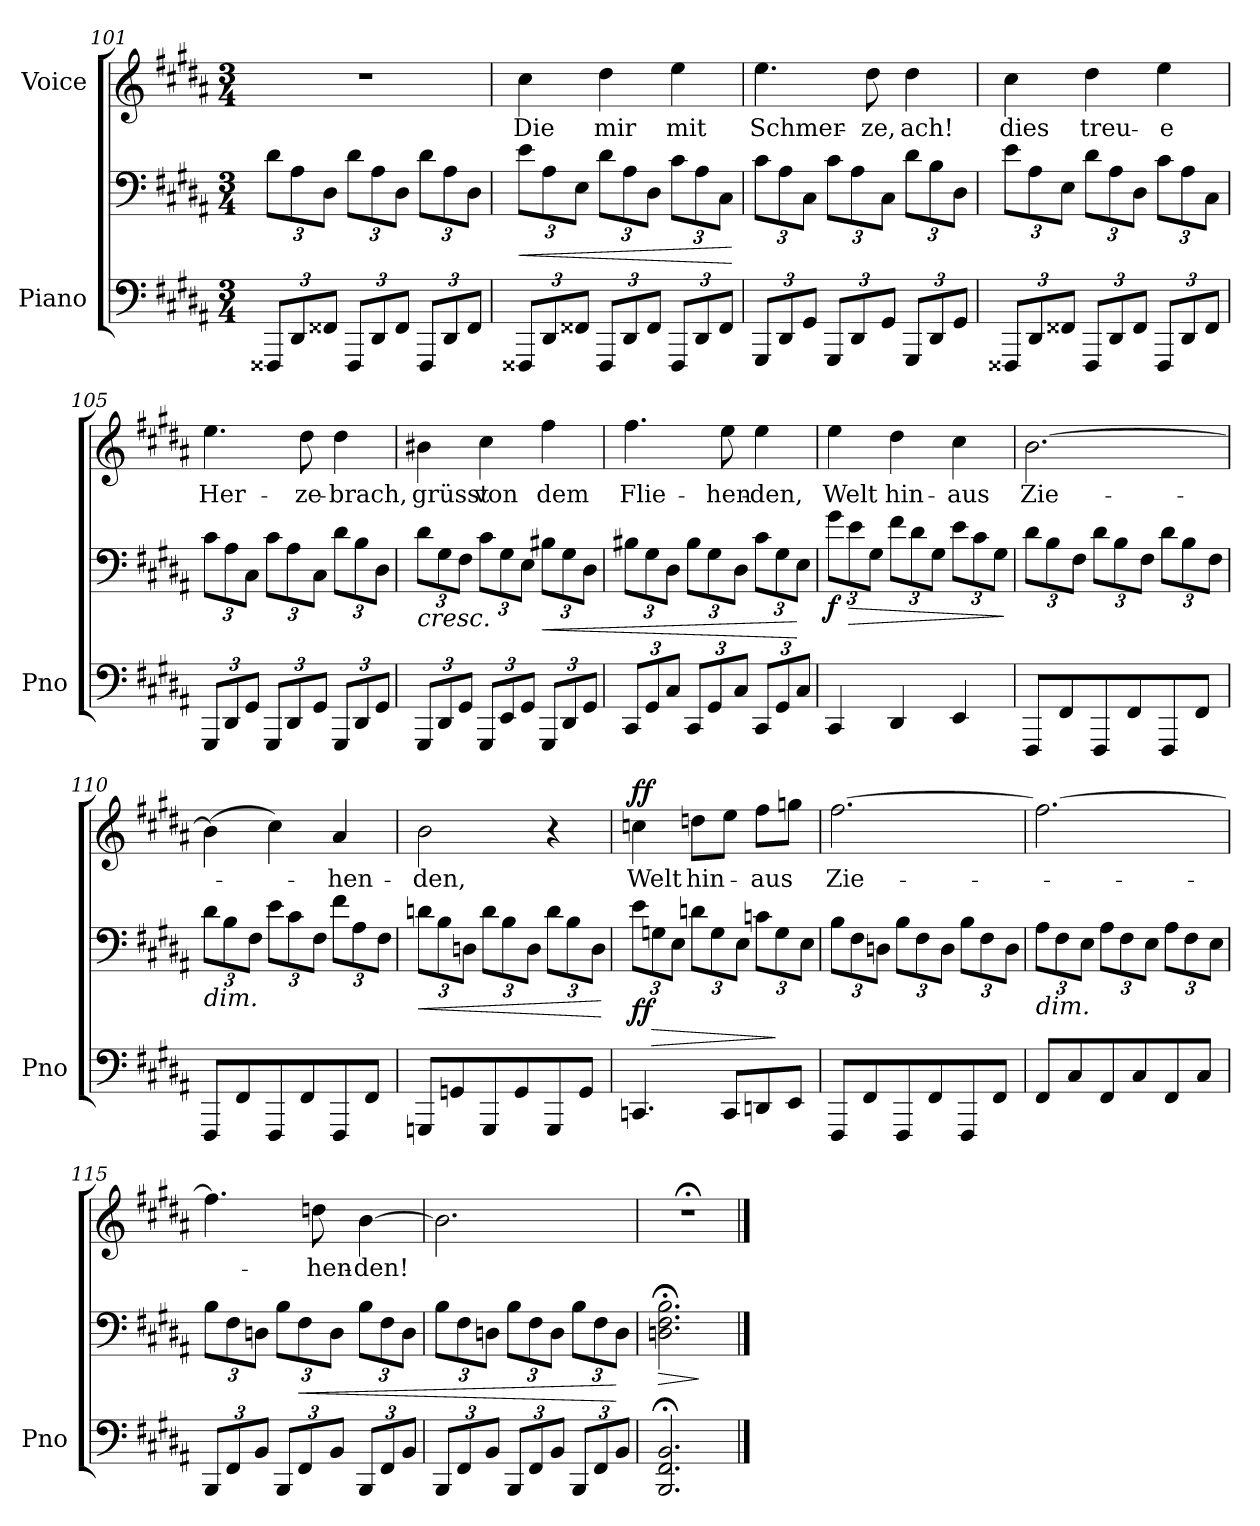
**kern	**kern	**dynam	**kern	**text	**dynam
*part2	*part2	*part2	*part1	*part1	*part1
*staff3	*staff2	*staff2/3	*staff1	*staff1	*staff1
*I"Piano	*	*	*I"Voice	*	*
*I'Pno	*	*	*	*	*
*clefF4	*clefF4	*	*clefG2	*	*
*k[f#c#g#d#a#]	*k[f#c#g#d#a#]	*	*k[f#c#g#d#a#]	*	*
*M3/4	*M3/4	*	*M3/4	*	*
*Xbrackettup	*Xbrackettup	*	*	*	*
=101	=101	=101	=101	=101	=101
12FFF##X/L	12d#\L	.	2.r	.	.
12DD#/	12A#\	.	.	.	.
12FF##X/J	12D#\J	.	.	.	.
12FFF##/L	12d#\L	.	.	.	.
12DD#/	12A#\	.	.	.	.
12FF##/J	12D#\J	.	.	.	.
12FFF##/L	12d#\L	.	.	.	.
12DD#/	12A#\	.	.	.	.
12FF##/J	12D#\J	.	.	.	.
=102	=102	=102	=102	=102	=102
!	!	!LO:HP:b	!	!	!
12FFF##X/L	12e\L	<	4cc#\	Die	.
12DD#/	12A#\	.	.	.	.
12FF##X/J	12E\J	.	.	.	.
12FFF##/L	12d#\L	.	4dd#\	mir	.
12DD#/	12A#\	.	.	.	.
12FF##/J	12D#\J	.	.	.	.
12FFF##/L	12c#\L	.	4ee\	mit	.
12DD#/	12A#\	.	.	.	.
12FF##/J	12C#\J	.	.	.	.
.	.	[	.	.	.
=103	=103	=103	=103	=103	=103
12GGG#/L	12c#\L	.	4.ee\	Schmer-	.
12DD#/	12A#\	.	.	.	.
12GG#/J	12C#\J	.	.	.	.
12GGG#/L	12c#\L	.	.	.	.
12DD#/	12A#\	.	.	.	.
.	.	.	8dd#\	-ze,	.
12GG#/J	12C#\J	.	.	.	.
12GGG#/L	12d#\L	.	4dd#\	ach!	.
12DD#/	12B\	.	.	.	.
12GG#/J	12D#\J	.	.	.	.
=104	=104	=104	=104	=104	=104
12FFF##X/L	12e\L	.	4cc#\	dies	.
12DD#/	12A#\	.	.	.	.
12FF##X/J	12E\J	.	.	.	.
12FFF##/L	12d#\L	.	4dd#\	treu-	.
12DD#/	12A#\	.	.	.	.
12FF##/J	12D#\J	.	.	.	.
12FFF##/L	12c#\L	.	4ee\	-e	.
12DD#/	12A#\	.	.	.	.
12FF##/J	12C#\J	.	.	.	.
=105	=105	=105	=105	=105	=105
12GGG#/L	12c#\L	.	4.ee\	Her-	.
12DD#/	12A#\	.	.	.	.
12GG#/J	12C#\J	.	.	.	.
12GGG#/L	12c#\L	.	.	.	.
12DD#/	12A#\	.	.	.	.
.	.	.	8dd#\	-ze-	.
12GG#/J	12C#\J	.	.	.	.
12GGG#/L	12d#\L	.	4dd#\	-brach,	.
12DD#/	12B\	.	.	.	.
12GG#/J	12D#\J	.	.	.	.
=106	=106	=106	=106	=106	=106
!	!LO:TX:b:i:t=cresc.	!	!	!	!
12GGG#/L	12d#\L	.	4b#X\	grüsst	.
12DD#/	12G#\	.	.	.	.
12GG#/J	12F#\J	.	.	.	.
12GGG#/L	12c#\L	.	4cc#\	von	.
12EE/	12G#\	.	.	.	.
12GG#/J	12E\J	.	.	.	.
!	!	!LO:HP:b	!	!	!
12GGG#/L	12B#X\L	<	4ff#\	dem	.
12DD#/	12G#\	.	.	.	.
12GG#/J	12D#\J	.	.	.	.
=107	=107	=107	=107	=107	=107
12CC#/L	12B#X\L	.	4.ff#\	Flie-	.
12GG#/	12G#\	.	.	.	.
12C#/J	12D#\J	.	.	.	.
12CC#/L	12B#\L	.	.	.	.
12GG#/	12G#\	.	.	.	.
.	.	.	8ee\	-hen-	.
12C#/J	12D#\J	.	.	.	.
12CC#/L	12c#\L	.	4ee\	-den,	.
12GG#/	12G#\	.	.	.	.
12C#/J	12E\J	[	.	.	.
=108	=108	=108	=108	=108	=108
!	!	!LO:DY:b	!	!	!
4CC#/	12g#\L	f	4ee\	Welt	.
!	!	!LO:HP:b	!	!	!
.	12e\	>	.	.	.
.	12G#\J	.	.	.	.
4DD#/	12f#\L	.	4dd#\	hin-	.
.	12d#\	.	.	.	.
.	12G#\J	.	.	.	.
4EE/	12e\L	.	4cc#\	-aus	.
.	12c#\	.	.	.	.
.	12G#\J	.	.	.	.
.	.	]	.	.	.
=109	=109	=109	=109	=109	=109
8FFF#/L	12d#\L	.	[2.b\	Zie-	.
.	12B\	.	.	.	.
8FF#/	.	.	.	.	.
.	12F#\J	.	.	.	.
8FFF#/	12d#\L	.	.	.	.
.	12B\	.	.	.	.
8FF#/	.	.	.	.	.
.	12F#\J	.	.	.	.
8FFF#/	12d#\L	.	.	.	.
.	12B\	.	.	.	.
8FF#/J	.	.	.	.	.
.	12F#\J	.	.	.	.
=110	=110	=110	=110	=110	=110
!	!LO:TX:b:i:t=dim.	!	!	!	!
8FFF#/L	12d#\L	.	(4b\]	.	.
.	12B\	.	.	.	.
8FF#/	.	.	.	.	.
.	12F#\J	.	.	.	.
8FFF#/	12e\L	.	4cc#\)	.	.
.	12c#\	.	.	.	.
8FF#/	.	.	.	.	.
.	12F#\J	.	.	.	.
8FFF#/	12f#\L	.	4a#/	-hen-	.
.	12A#\	.	.	.	.
8FF#/J	.	.	.	.	.
.	12F#\J	.	.	.	.
=111	=111	=111	=111	=111	=111
!	!	!LO:HP:b	!	!	!
8GGGn/L	12dn\L	<	2b\	-den,	.
.	12B\	.	.	.	.
8GGn/	.	.	.	.	.
.	12Dn\J	.	.	.	.
8GGG/	12d\L	.	.	.	.
.	12B\	.	.	.	.
8GG/	.	.	.	.	.
.	12D\J	.	.	.	.
8GGG/	12d\L	.	4r	.	.
.	12B\	.	.	.	.
8GG/J	.	.	.	.	.
.	12D\J	.	.	.	.
.	.	[	.	.	.
=112	=112	=112	=112	=112	=112
!	!	!LO:DY:b	!	!	!LO:DY:a
4.CCn/	12e\L	ff	4ccn\	Welt	ff
!	!	!LO:HP:b	!	!	!
.	12Gn\	>	.	.	.
.	12E\J	.	.	.	.
.	12dn\L	.	8ddn\L	hin-	.
.	12G\	.	.	.	.
8CC/L	.	.	8ee\J	.	.
.	12E\J	.	.	.	.
8DDn/	12cn\L	.	8ff#\L	-aus	.
.	12G\	]	.	.	.
8EE/J	.	.	8ggn\J	.	.
.	12E\J	.	.	.	.
=113	=113	=113	=113	=113	=113
8FFF#/L	12B\L	.	[2.ff#\	Zie-	.
.	12F#\	.	.	.	.
8FF#/	.	.	.	.	.
.	12Dn\J	.	.	.	.
8FFF#/	12B\L	.	.	.	.
.	12F#\	.	.	.	.
8FF#/	.	.	.	.	.
.	12D\J	.	.	.	.
8FFF#/	12B\L	.	.	.	.
.	12F#\	.	.	.	.
8FF#/J	.	.	.	.	.
.	12D\J	.	.	.	.
=114	=114	=114	=114	=114	=114
!	!LO:TX:b:i:t=dim.	!	!	!	!
8FF#/L	12A#\L	.	2.ff#\_	.	.
.	12F#\	.	.	.	.
8C#/	.	.	.	.	.
.	12E\J	.	.	.	.
8FF#/	12A#\L	.	.	.	.
.	12F#\	.	.	.	.
8C#/	.	.	.	.	.
.	12E\J	.	.	.	.
8FF#/	12A#\L	.	.	.	.
.	12F#\	.	.	.	.
8C#/J	.	.	.	.	.
.	12E\J	.	.	.	.
=115	=115	=115	=115	=115	=115
12BBB/L	12B\L	.	4.ff#\]	.	.
12FF#/	12F#\	.	.	.	.
12BB/J	12Dn\J	.	.	.	.
12BBB/L	12B\L	.	.	.	.
!	!	!LO:HP:b	!	!	!
12FF#/	12F#\	<	.	.	.
.	.	.	8ddn\	-hen-	.
12BB/J	12D\J	.	.	.	.
12BBB/L	12B\L	.	[4b\	-den!	.
12FF#/	12F#\	.	.	.	.
12BB/J	12D\J	.	.	.	.
=116	=116	=116	=116	=116	=116
12BBB/L	12B\L	.	2.b\]	.	.
12FF#/	12F#\	.	.	.	.
12BB/J	12Dn\J	.	.	.	.
12BBB/L	12B\L	.	.	.	.
12FF#/	12F#\	.	.	.	.
12BB/J	12D\J	.	.	.	.
12BBB/L	12B\L	.	.	.	.
12FF#/	12F#\	.	.	.	.
12BB/J	12D\J	[	.	.	.
=117	=117	=117	=117	=117	=117
!	!	!LO:HP:b	!	!	!
!	!	!LO:DY:n=1:b	!	!	!
2.BBB/; 2.FF#/; 2.BB/;	2.Dn\;< 2.F#\;< 2.B\;<	> other-dynamics	2.r;<	.	.
.	.	]	.	.	.
==	==	==	==	==	==
*-	*-	*-	*-	*-	*-
